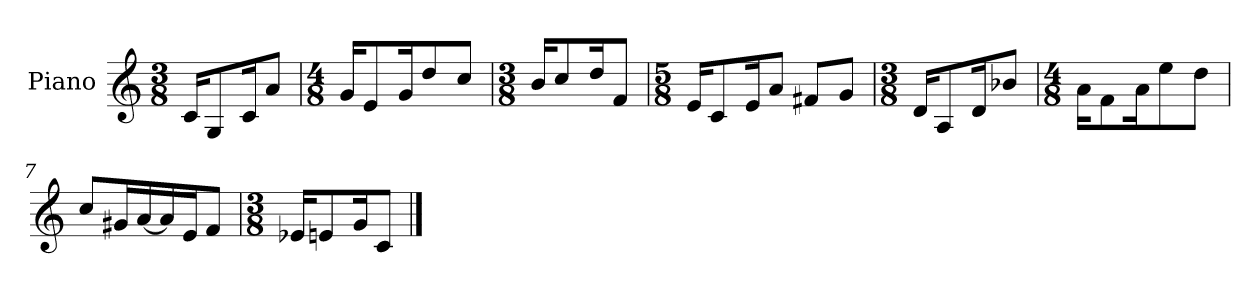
**kern
*part1
*staff1
*I"Piano
*I'Pno.
*clefG2
*k[]
*M3/8
*MM120
=1
16c/KL
8G/
16c/K
8a/J
=2
*M4/8
16g/KL
8e/
16g/K
8dd/
8cc/J
=3
*M3/8
16b/KL
8cc/
16dd/K
8f/J
=4
*M5/8
16e/KL
8c/
16e/K
8a/J
8f#X/L
8g/J
=5
*M3/8
16d/KL
8A/
16d/K
8b-X/J
=6
*M4/8
16a\KL
8f\
16a\K
8ee\
8dd\J
=7
8cc/L
16g#X/L
[16a/
16a/]
16e/J
8f/J
!!LO:LB:g=z
=8
*M3/8
16e-X/KL
8en/
16g/K
8c/J
==
*-
